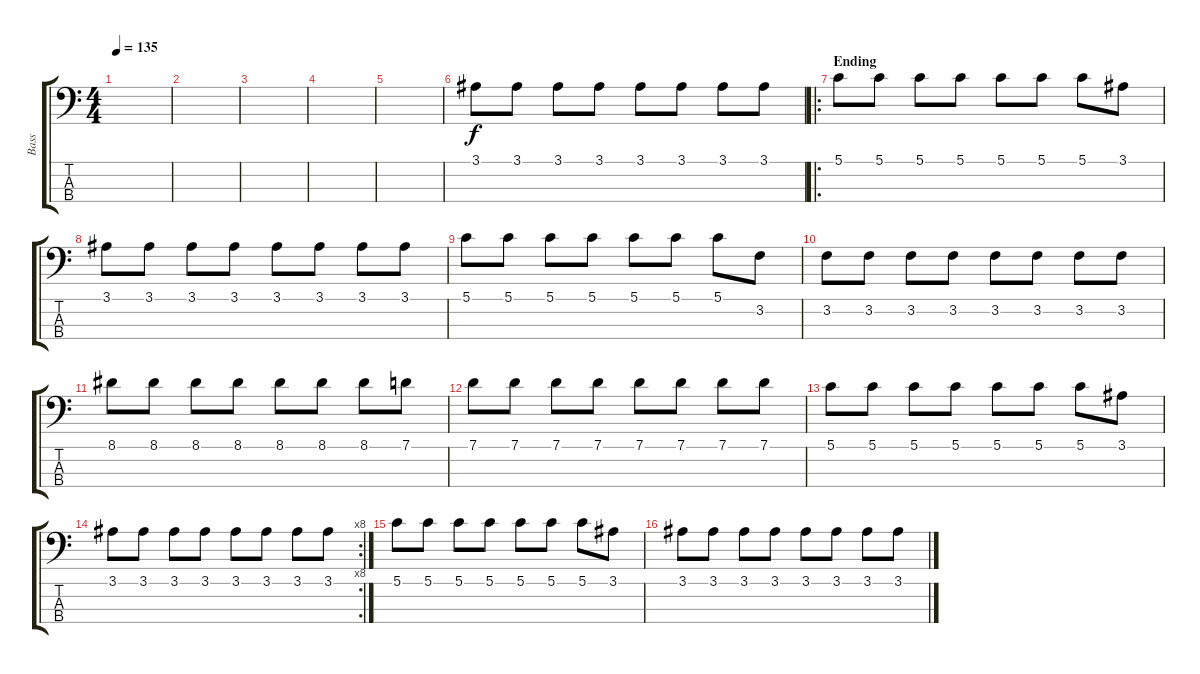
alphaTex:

\track ("Bass" "Bass") {instrument acousticbass}
\staff {score tabs}
\tuning (G2 D2 A1 E1) {hide}
\ts (4 4)
\tempo 135
\clef f4
\ks c
|
|
|
|
|
3.1.8{volume 15} 3.1.8 3.1.8 3.1.8 3.1.8 3.1.8 3.1.8 3.1.8 |
\ro
\section ("" "Ending")
5.1.8 5.1.8 5.1.8 5.1.8 5.1.8 5.1.8 5.1.8 3.1.8 |
3.1.8 3.1.8 3.1.8 3.1.8 3.1.8 3.1.8 3.1.8 3.1.8 |
5.1.8 5.1.8 5.1.8 5.1.8 5.1.8 5.1.8 5.1.8 3.2.8 |
3.2.8 3.2.8 3.2.8 3.2.8 3.2.8 3.2.8 3.2.8 3.2.8 |
8.1.8 8.1.8 8.1.8 8.1.8 8.1.8 8.1.8 8.1.8 7.1.8 |
7.1.8 7.1.8 7.1.8 7.1.8 7.1.8 7.1.8 7.1.8 7.1.8 |
5.1.8 5.1.8 5.1.8 5.1.8 5.1.8 5.1.8 5.1.8 3.1.8 |
\rc 8
3.1.8 3.1.8 3.1.8 3.1.8 3.1.8 3.1.8 3.1.8 3.1.8 |
5.1.8 5.1.8 5.1.8 5.1.8 5.1.8 5.1.8 5.1.8 3.1.8 |
3.1.8 3.1.8 3.1.8 3.1.8 3.1.8 3.1.8 3.1.8 3.1.8
